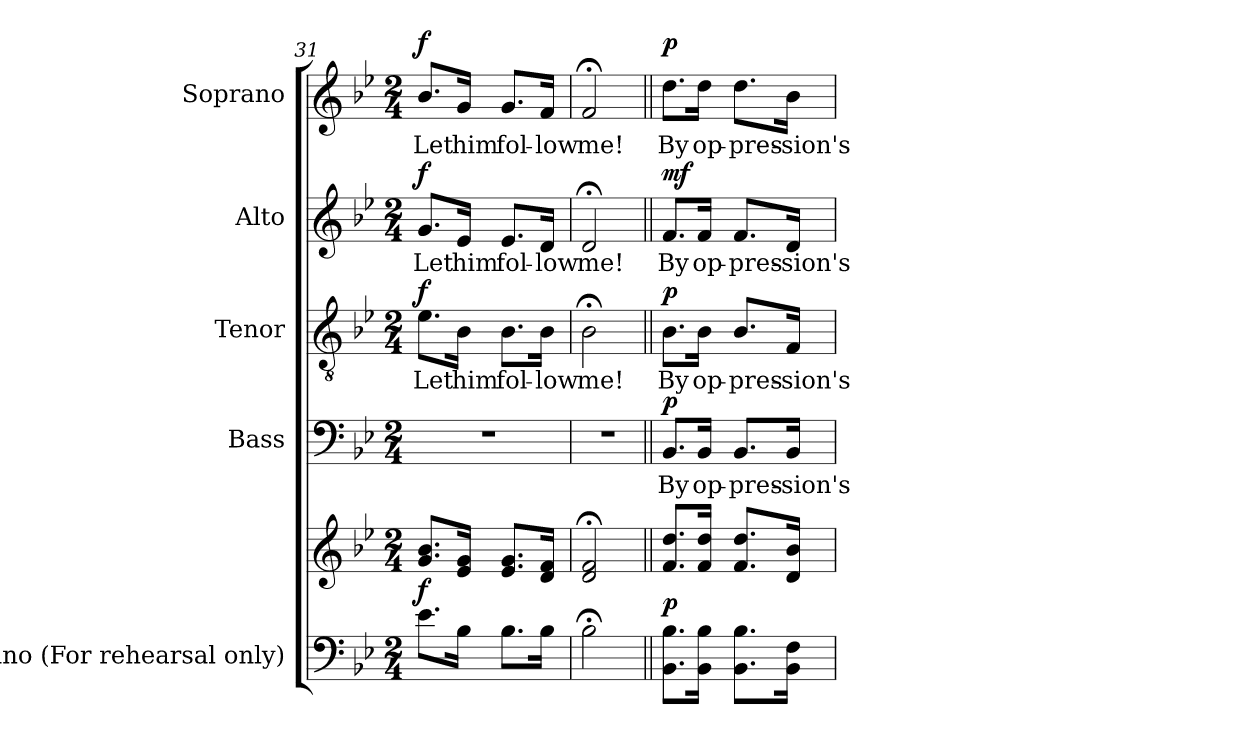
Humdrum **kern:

**kern	**kern	**dynam	**kern	**text	**dynam	**kern	**text	**dynam	**kern	**text	**dynam	**kern	**text	**dynam
*part5	*part5	*part5	*part4	*part4	*part4	*part3	*part3	*part3	*part2	*part2	*part2	*part1	*part1	*part1
*staff6	*staff5	*staff5/6	*staff4	*staff4	*staff4	*staff3	*staff3	*staff3	*staff2	*staff2	*staff2	*staff1	*staff1	*staff1
*I"Piano (For rehearsal only)	*	*	*I"Bass	*	*	*I"Tenor	*	*	*I"Alto	*	*	*I"Soprano	*	*
*I'Pno.	*	*	*I'B.	*	*	*I'T.	*	*	*I'A.	*	*	*I'S.	*	*
*clefF4	*clefG2	*	*clefF4	*	*	*clefGv2	*	*	*clefG2	*	*	*clefG2	*	*
*	*	*	*	*	*	*ITrd7c12	*	*	*	*	*	*	*	*
*k[b-e-]	*k[b-e-]	*	*k[b-e-]	*	*	*k[b-e-]	*	*	*k[b-e-]	*	*	*k[b-e-]	*	*
*B-:	*B-:	*	*B-:	*	*	*B-:	*	*	*B-:	*	*	*B-:	*	*
*M2/4	*M2/4	*	*M2/4	*	*	*M2/4	*	*	*M2/4	*	*	*M2/4	*	*
=31	=31	=31	=31	=31	=31	=31	=31	=31	=31	=31	=31	=31	=31	=31
!	!	!	!LO:N:vis=1	!	!	!	!	!	!	!	!	!	!	!
!	!	!	!	!	!	!	!LO:LY:b:color=#000000	!	!	!	!	!	!	!
!	!	!	!	!	!	!	!	!	!	!LO:LY:b:color=#000000	!	!	!	!
!	!	!	!	!	!	!	!	!	!	!	!	!	!LO:LY:b:color=#000000	!
8.e-i\L	8.gi/ 8.b-iL	f	2r	.	.	8.E-i\L	Let	f	8.gi/L	Let	f	8.b-i/L	Let	f
!	!	!	!	!	!	!	!LO:LY:b:color=#000000	!	!	!	!	!	!	!
!	!	!	!	!	!	!	!	!	!	!LO:LY:b:color=#000000	!	!	!	!
!	!	!	!	!	!	!	!	!	!	!	!	!	!LO:LY:b:color=#000000	!
16B-i\Jk	16e-i/ 16giJk	.	.	.	.	16BB-i\Jk	him	.	16e-i/Jk	him	.	16gi/Jk	him	.
!	!	!	!	!	!	!	!LO:LY:b:color=#000000	!	!	!	!	!	!	!
!	!	!	!	!	!	!	!	!	!	!LO:LY:b:color=#000000	!	!	!	!
!	!	!	!	!	!	!	!	!	!	!	!	!	!LO:LY:b:color=#000000	!
8.B-i\L	8.e-i/ 8.giL	.	.	.	.	8.BB-i\L	fol-	.	8.e-i/L	fol-	.	8.gi/L	fol-	.
!	!	!	!	!	!	!	!LO:LY:b:color=#000000	!	!	!	!	!	!	!
!	!	!	!	!	!	!	!	!	!	!LO:LY:b:color=#000000	!	!	!	!
!	!	!	!	!	!	!	!	!	!	!	!	!	!LO:LY:b:color=#000000	!
16B-i\Jk	16di/ 16fiJk	.	.	.	.	16BB-i\Jk	-low	.	16di/Jk	-low	.	16fi/Jk	-low	.
=32	=32	=32	=32	=32	=32	=32	=32	=32	=32	=32	=32	=32	=32	=32
!	!	!	!LO:N:vis=1	!	!	!	!	!	!	!	!	!	!	!
!	!	!	!	!	!	!	!LO:LY:b:color=#000000	!	!	!	!	!	!	!
!	!	!	!	!	!	!	!	!	!	!LO:LY:b:color=#000000	!	!	!	!
!	!	!	!	!	!	!	!	!	!	!	!	!	!LO:LY:b:color=#000000	!
2B-;i\	2di/; 2fi;	.	2r	.	.	2BB-;i\	me!	.	2d;i/	me!	.	2f;i/	me!	.
=33||	=33||	=33||	=33||	=33||	=33||	=33||	=33||	=33||	=33||	=33||	=33||	=33||	=33||	=33||
!	!	!	!	!LO:LY:b:color=#000000	!	!	!	!	!	!	!	!	!	!
!	!	!	!	!	!	!	!LO:LY:b:color=#000000	!	!	!	!	!	!	!
!	!	!	!	!	!	!	!	!	!	!LO:LY:b:color=#000000	!	!	!	!
!	!	!	!	!	!	!	!	!	!	!	!	!	!LO:LY:b:color=#000000	!
8.BB-i\ 8.B-iL	8.fi/ 8.ddiL	p	8.BB-i/L	By	p	8.BB-i\L	By	p	8.fi/L	By	mf	8.ddi\L	By	p
!	!	!	!	!LO:LY:b:color=#000000	!	!	!	!	!	!	!	!	!	!
!	!	!	!	!	!	!	!LO:LY:b:color=#000000	!	!	!	!	!	!	!
!	!	!	!	!	!	!	!	!	!	!LO:LY:b:color=#000000	!	!	!	!
!	!	!	!	!	!	!	!	!	!	!	!	!	!LO:LY:b:color=#000000	!
16BB-i\ 16B-iJk	16fi/ 16ddiJk	.	16BB-i/Jk	op-	.	16BB-i\Jk	op-	.	16fi/Jk	op-	.	16ddi\Jk	op-	.
!	!	!	!	!LO:LY:b:color=#000000	!	!	!	!	!	!	!	!	!	!
!	!	!	!	!	!	!	!LO:LY:b:color=#000000	!	!	!	!	!	!	!
!	!	!	!	!	!	!	!	!	!	!LO:LY:b:color=#000000	!	!	!	!
!	!	!	!	!	!	!	!	!	!	!	!	!	!LO:LY:b:color=#000000	!
8.BB-i\ 8.B-iL	8.fi/ 8.ddiL	.	8.BB-i/L	-pres-	.	8.BB-i/L	-pres-	.	8.fi/L	-pres-	.	8.ddi\L	-pres-	.
!	!	!	!	!LO:LY:b:color=#000000	!	!	!	!	!	!	!	!	!	!
!	!	!	!	!	!	!	!LO:LY:b:color=#000000	!	!	!	!	!	!	!
!	!	!	!	!	!	!	!	!	!	!LO:LY:b:color=#000000	!	!	!	!
!	!	!	!	!	!	!	!	!	!	!	!	!	!LO:LY:b:color=#000000	!
16BB-i\ 16FiJk	16di/ 16b-iJk	.	16BB-i/Jk	-sion's	.	16FFi/Jk	-sion's	.	16di/Jk	-sion's	.	16b-i\Jk	-sion's	.
=	=	=	=	=	=	=	=	=	=	=	=	=	=	=
*-	*-	*-	*-	*-	*-	*-	*-	*-	*-	*-	*-	*-	*-	*-
